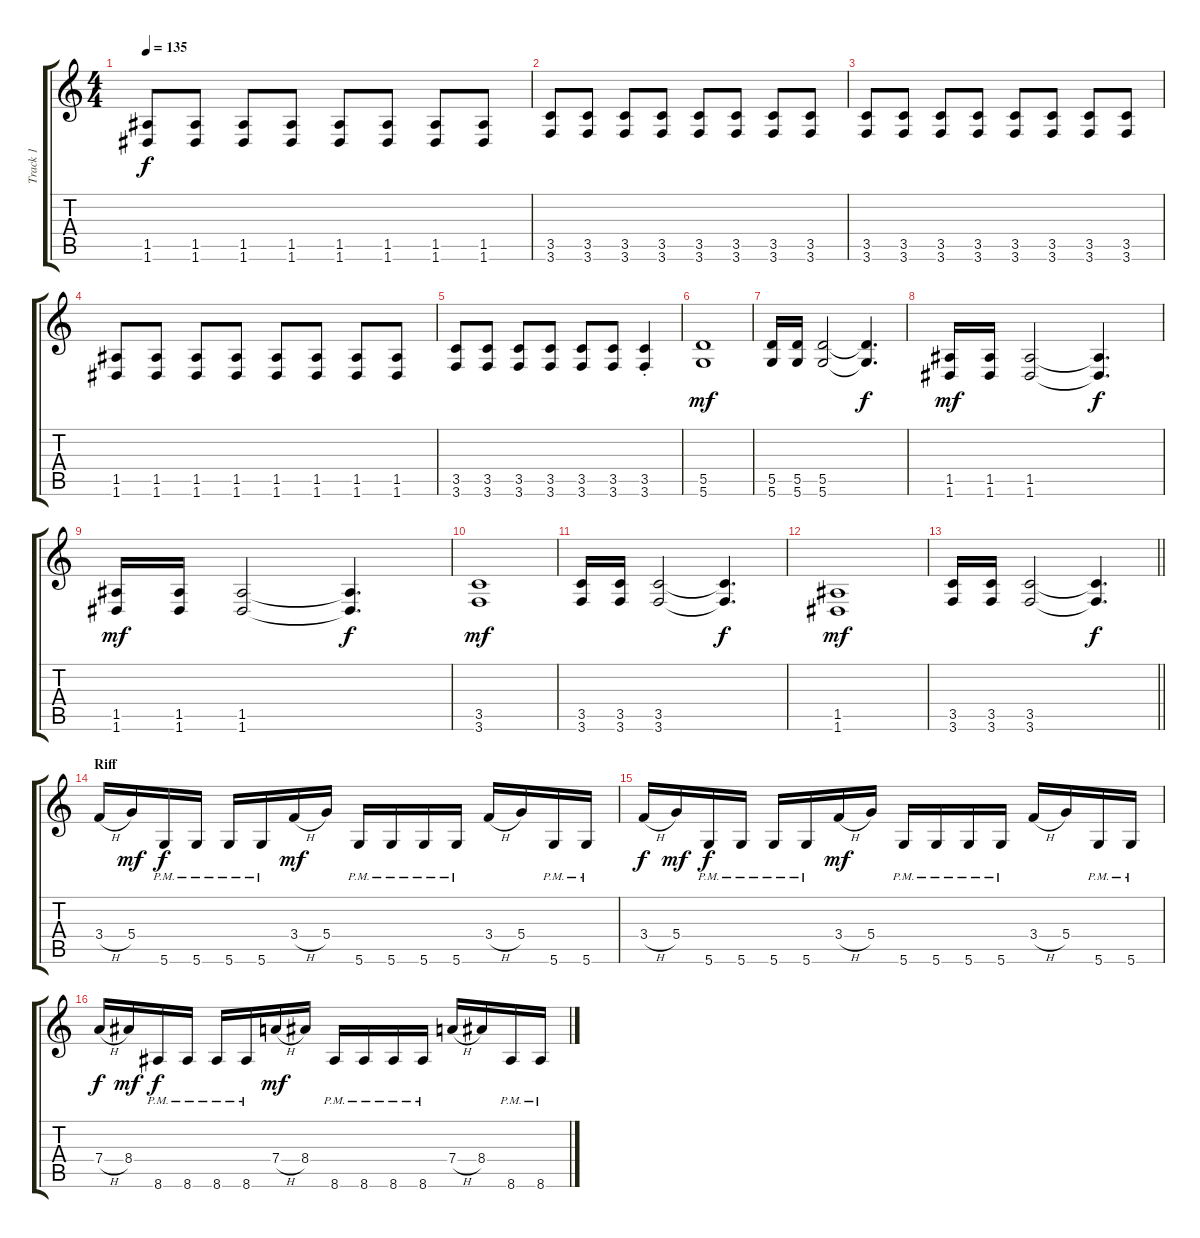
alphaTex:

\track ("Track 1" "Track 1") {instrument overdrivenguitar}
\staff {score tabs}
\tuning (E4 B3 G3 D3 A2 D2) {hide}
\ts (4 4)
\tempo 135
\clef g2
\ks c
(1.5 1.6).8{dy f} (1.5 1.6).8 (1.5 1.6).8 (1.5 1.6).8 (1.5 1.6).8 (1.5 1.6).8 (1.5 1.6).8 (1.5 1.6).8 |
(3.5 3.6).8 (3.5 3.6).8 (3.5 3.6).8 (3.5 3.6).8 (3.5 3.6).8 (3.5 3.6).8 (3.5 3.6).8 (3.5 3.6).8 |
(3.5 3.6).8 (3.5 3.6).8 (3.5 3.6).8 (3.5 3.6).8 (3.5 3.6).8 (3.5 3.6).8 (3.5 3.6).8 (3.5 3.6).8 |
(1.5 1.6).8 (1.5 1.6).8 (1.5 1.6).8 (1.5 1.6).8 (1.5 1.6).8 (1.5 1.6).8 (1.5 1.6).8 (1.5 1.6).8 |
(3.5 3.6).8 (3.5 3.6).8 (3.5 3.6).8 (3.5 3.6).8 (3.5 3.6).8 (3.5 3.6).8 (3.5{st} 3.6{st}).4 |
(5.5 5.6).1{dy mf} |
(5.5 5.6).16 (5.5 5.6).16 (5.5 5.6).2 (5.5{t} 5.6{t}).4{d dy f} |
(1.5 1.6).16{dy mf} (1.5 1.6).16 (1.5 1.6).2 (1.5{t} 1.6{t}).4{d dy f} |
(1.5 1.6).16{dy mf} (1.5 1.6).16 (1.5 1.6).2 (1.5{t} 1.6{t}).4{d dy f} |
(3.5 3.6).1{dy mf} |
(3.5 3.6).16 (3.5 3.6).16 (3.5 3.6).2 (3.5{t} 3.6{t}).4{d dy f} |
(1.5 1.6).1{dy mf} |
\barLineRight lightlight
(3.5 3.6).16 (3.5 3.6).16 (3.5 3.6).2 (3.5{t} 3.6{t}).4{d dy f} |
\section ("" "Riff")
3.4{h}.16 5.4.16{dy mf} 5.6{pm}.16{dy f} 5.6{pm}.16 5.6{pm}.16 5.6{pm}.16 3.4{h}.16{dy mf} 5.4.16 5.6{pm}.16 5.6{pm}.16 5.6{pm}.16 5.6{pm}.16 3.4{h}.16 5.4.16 5.6{pm}.16 5.6{pm}.16 |
3.4{h}.16{dy f} 5.4.16{dy mf} 5.6{pm}.16{dy f} 5.6{pm}.16 5.6{pm}.16 5.6{pm}.16 3.4{h}.16{dy mf} 5.4.16 5.6{pm}.16 5.6{pm}.16 5.6{pm}.16 5.6{pm}.16 3.4{h}.16 5.4.16 5.6{pm}.16 5.6{pm}.16 |
7.4{h}.16{dy f} 8.4.16{dy mf} 8.6{pm}.16{dy f} 8.6{pm}.16 8.6{pm}.16 8.6{pm}.16 7.4{h}.16{dy mf} 8.4.16 8.6{pm}.16 8.6{pm}.16 8.6{pm}.16 8.6{pm}.16 7.4{h}.16 8.4.16 8.6{pm}.16 8.6{pm}.16
